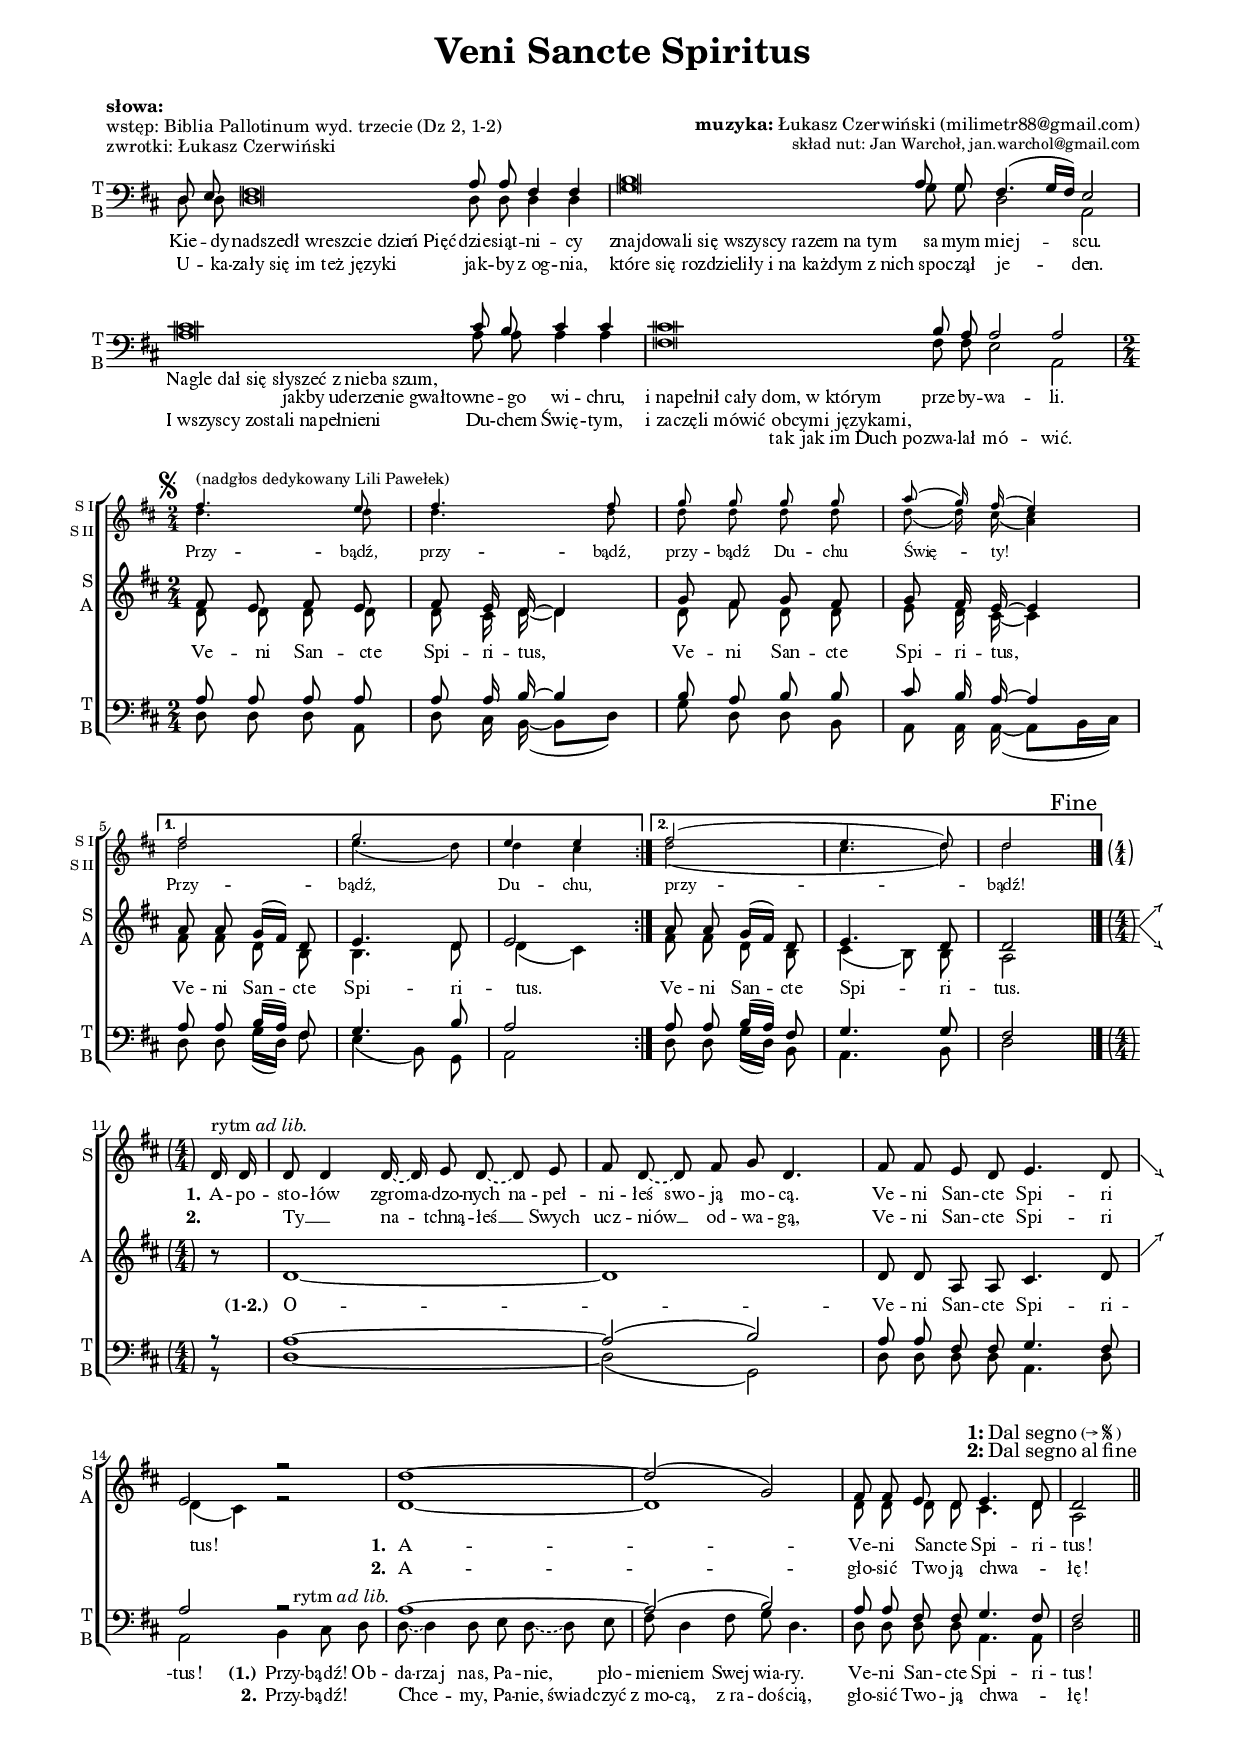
\version "2.17.6"
\include "deutsch.ly"

% MISC DEFINITIONS:

%LSR %%%%%%%%%%%%%%%%%%%%%%%%%%%%%%%%%%%%%%%%%%%%%%%%%%%%%%%%%%%%%%%%
%LSR %% Store the following until
%LSR %%   %% end of include file
%LSR %% as splitStaffBarLine-1.0.ily.
%LSR %% To use it in your projects, write
%LSR %%   \include "<path-to-file/>splitStaffBarLine-1.0.ily"
%LSR %% to define the commands described below.
%LSR %%
%LSR %% Cheers,
%LSR %%   Alexander
%LSR %%%%%%%%%%%%%%%%%%%%%%%%%%%%%%%%%%%%%%%%%%%%%%%%%%%%%%%%%%%%%%%%
%LSR
%LSR %%%%%%%%%%%%%%%%%%%%%%%%%%%%%%%%%%%%%%%%%%%%%%%%%%%%%%%%%%%%%%%%
%LSR %% splitStaffBarLine
%LSR %%%%%%%%%%%%%%%%%%%%%%%%%%%%%%%%%%%%%%%%%%%%%%%%%%%%%%%%%%%%%%%%
%LSR %% Version 1.0
%LSR %% 2009, Alexander Kobel (www.a-kobel.de)
%LSR %%%%%%%%%%%%%%%%%%%%%%%%%%%%%%%%%%%%%%%%%%%%%%%%%%%%%%%%%%%%%%%%
%LSR
%LSR %%%%%%%%%%%%%%%%%%%%%%%%%%%%%%%%%%%%%%%%%%%%%%%%%%%%%%%%%%%%%%%%
%LSR %% Defines the
%LSR %%   \splitStaffBarLine
%LSR %% command, which adds arrows in north-east and south-east
%LSR %% directions at a bar line, to denote that several voices
%LSR %% sharing a staff will each continue on a staff of their own in
%LSR %% the next system.
%LSR %% Automatically inserts a break at this position, otherwise
%LSR %% the symbol does not make any sense.
%LSR %%%%%%%%%%%%%%%%%%%%%%%%%%%%%%%%%%%%%%%%%%%%%%%%%%%%%%%%%%%%%%%%
%LSR %% As a side-effect, defines the markup command
%LSR %%   \arrow-at-angle <angle> <length> <fill>
%LSR %% as a helper function, which draws an arrow of length <length>
%LSR %% at an angle of <angle> (in degrees).
%LSR %% If <fill> = #t, the arrowhead is filled.
%LSR %% Internally uses the fontsize and thickness properties, as
%LSR %% \arrow-head and \draw-line do.
%LSR %%%%%%%%%%%%%%%%%%%%%%%%%%%%%%%%%%%%%%%%%%%%%%%%%%%%%%%%%%%%%%%%
%LSR
%LSR
%LSR %% This should also work with older version, probably up
%LSR %% to <= 2.10. Please report if this is the case.

#(define-markup-command (arrow-at-angle layout props angle-deg length fill)
   (number? number? boolean?)
   (let* (
          ;; PI-OVER-180 and degrees->radians are taken from flag-styles.scm
          (PI-OVER-180 (/ (atan 1 1) 45))
          (degrees->radians (lambda (degrees) (* degrees PI-OVER-180)))
          (angle-rad (degrees->radians angle-deg))
          (target-x (* length (cos angle-rad)))
          (target-y (* length (sin angle-rad))))
     (interpret-markup layout props
                       (markup
                        #:translate (cons (/ target-x 2) (/ target-y 1.4))
                        #:rotate angle-deg
                        #:translate (cons (/ length -2) 0)
                        #:concat (#:draw-line (cons length 0)	
                                              #:arrow-head X RIGHT fill)))))

splitStaffBarLineMarkup = \markup
\with-dimensions #'(0 . 0) #'(0 . 0)
\translate #'(4.5 . 0) {
  \combine
    \arrow-at-angle #45 #(sqrt 8) ##f
    \arrow-at-angle #-45 #(sqrt 8) ##f
}

joinStaffUpMarkup = \markup \with-dimensions #'(0 . 0) #'(0 . 0) {
  \arrow-at-angle #45 #(sqrt 8) ##f
}

joinStaffDownMarkup = \markup \with-dimensions #'(0 . 0) #'(0 . 0) {
  \arrow-at-angle #-45 #(sqrt 8) ##f
}

splitStaffBarLine = {
  \once \override Staff.BarLine #'stencil =
    #(lambda (grob)
       (ly:stencil-combine-at-edge
        (ly:bar-line::print grob)
        X RIGHT
        (grob-interpret-markup grob splitStaffBarLineMarkup)
        0))
  \break
}

joinStaffUp = {
  \once \override Staff.BarLine #'stencil =
    #(lambda (grob)
       (ly:stencil-combine-at-edge
        (ly:bar-line::print grob)
        X RIGHT
        (grob-interpret-markup grob joinStaffUpMarkup)
        0))
  \break
}

joinStaffDown = {
  \once \override Staff.BarLine #'stencil =
    #(lambda (grob)
       (ly:stencil-combine-at-edge
        (ly:bar-line::print grob)
        X RIGHT
        (grob-interpret-markup grob joinStaffDownMarkup)
        0))
  \break
}



#(set-global-staff-size 15.5)

\paper {
  page-count = #1
  ragged-last-bottom = ##f
  %ragged-bottom = ##t
  system-system-spacing #'padding = #4
  %score-system-spacing #'basic-distance = #23
  top-markup-spacing #'basic-distance = #1.5
  markup-system-spacing #'basic-distance = #17.7
  print-page-number = ##f
  indent = 0 \mm
  left-margin = 18 \mm
  right-margin = 17 \mm

}

% MISC DEFINITIONS:

%LSR %%%%%%%%%%%%%%%%%%%%%%%%%%%%%%%%%%%%%%%%%%%%%%%%%%%%%%%%%%%%%%%%
%LSR %% Store the following until
%LSR %%   %% end of include file
%LSR %% as splitStaffBarLine-1.0.ily.
%LSR %% To use it in your projects, write
%LSR %%   \include "<path-to-file/>splitStaffBarLine-1.0.ily"
%LSR %% to define the commands described below.
%LSR %%
%LSR %% Cheers,
%LSR %%   Alexander
%LSR %%%%%%%%%%%%%%%%%%%%%%%%%%%%%%%%%%%%%%%%%%%%%%%%%%%%%%%%%%%%%%%%
%LSR
%LSR %%%%%%%%%%%%%%%%%%%%%%%%%%%%%%%%%%%%%%%%%%%%%%%%%%%%%%%%%%%%%%%%
%LSR %% splitStaffBarLine
%LSR %%%%%%%%%%%%%%%%%%%%%%%%%%%%%%%%%%%%%%%%%%%%%%%%%%%%%%%%%%%%%%%%
%LSR %% Version 1.0
%LSR %% 2009, Alexander Kobel (www.a-kobel.de)
%LSR %%%%%%%%%%%%%%%%%%%%%%%%%%%%%%%%%%%%%%%%%%%%%%%%%%%%%%%%%%%%%%%%
%LSR
%LSR %%%%%%%%%%%%%%%%%%%%%%%%%%%%%%%%%%%%%%%%%%%%%%%%%%%%%%%%%%%%%%%%
%LSR %% Defines the
%LSR %%   \splitStaffBarLine
%LSR %% command, which adds arrows in north-east and south-east
%LSR %% directions at a bar line, to denote that several voices
%LSR %% sharing a staff will each continue on a staff of their own in
%LSR %% the next system.
%LSR %% Automatically inserts a break at this position, otherwise
%LSR %% the symbol does not make any sense.
%LSR %%%%%%%%%%%%%%%%%%%%%%%%%%%%%%%%%%%%%%%%%%%%%%%%%%%%%%%%%%%%%%%%
%LSR %% As a side-effect, defines the markup command
%LSR %%   \arrow-at-angle <angle> <length> <fill>
%LSR %% as a helper function, which draws an arrow of length <length>
%LSR %% at an angle of <angle> (in degrees).
%LSR %% If <fill> = #t, the arrowhead is filled.
%LSR %% Internally uses the fontsize and thickness properties, as
%LSR %% \arrow-head and \draw-line do.
%LSR %%%%%%%%%%%%%%%%%%%%%%%%%%%%%%%%%%%%%%%%%%%%%%%%%%%%%%%%%%%%%%%%
%LSR
%LSR
%LSR %% This should also work with older version, probably up
%LSR %% to <= 2.10. Please report if this is the case.

#(define-markup-command (arrow-at-angle layout props angle-deg length fill)
   (number? number? boolean?)
   (let* (
          ;; PI-OVER-180 and degrees->radians are taken from flag-styles.scm
          (PI-OVER-180 (/ (atan 1 1) 45))
          (degrees->radians (lambda (degrees) (* degrees PI-OVER-180)))
          (angle-rad (degrees->radians angle-deg))
          (target-x (* length (cos angle-rad)))
          (target-y (* length (sin angle-rad))))
     (interpret-markup layout props
                       (markup
                        #:translate (cons (/ target-x 2) (/ target-y 1.4))
                        #:rotate angle-deg
                        #:translate (cons (/ length -2) 0)
                        #:concat (#:draw-line (cons length 0)	
                                              #:arrow-head X RIGHT fill)))))

splitStaffBarLineMarkup = \markup
\with-dimensions #'(0 . 0) #'(0 . 0)
\translate #'(4.5 . 0) {
  \combine
    \arrow-at-angle #45 #(sqrt 8) ##f
    \arrow-at-angle #-45 #(sqrt 8) ##f
}

joinStaffUpMarkup = \markup \with-dimensions #'(0 . 0) #'(0 . 0) {
  \arrow-at-angle #45 #(sqrt 8) ##f
}

joinStaffDownMarkup = \markup \with-dimensions #'(0 . 0) #'(0 . 0) {
  \arrow-at-angle #-45 #(sqrt 8) ##f
}

splitStaffBarLine = {
  \once \override Staff.BarLine #'stencil =
    #(lambda (grob)
       (ly:stencil-combine-at-edge
        (ly:bar-line::print grob)
        X RIGHT
        (grob-interpret-markup grob splitStaffBarLineMarkup)
        0))
  \break
}

joinStaffUp = {
  \once \override Staff.BarLine #'stencil =
    #(lambda (grob)
       (ly:stencil-combine-at-edge
        (ly:bar-line::print grob)
        X RIGHT
        (grob-interpret-markup grob joinStaffUpMarkup)
        0))
  \break
}

joinStaffDown = {
  \once \override Staff.BarLine #'stencil =
    #(lambda (grob)
       (ly:stencil-combine-at-edge
        (ly:bar-line::print grob)
        X RIGHT
        (grob-interpret-markup grob joinStaffDownMarkup)
        0))
  \break
}


startParenthesis = {
  \once \override ParenthesesItem #'stencils = #(lambda (grob)
						  (let ((par-list (parentheses-item::calc-parenthesis-stencils grob))
							(right-par (grob-interpret-markup grob (markup #:null))))
						    (list (car par-list)right-par )))
}

endParenthesis = {
  \once \override ParenthesesItem #'stencils = #(lambda (grob)
						  (let ((par-list (parentheses-item::calc-parenthesis-stencils grob))
							(left-par (grob-interpret-markup grob (markup #:null))))
						    (list left-par (cadr par-list))))
}

% customInstrument = { \set Voice.midiInstrument = "Flute" }
customInstrument = { \set Voice.midiInstrument = "Choir Aahs" }

customInstrumentS = \customInstrument
customInstrumentA = \customInstrument
customInstrumentT = \customInstrument
customInstrumentB = \customInstrument

instrumentNameTB = {
  \set Staff.instrumentName = \markup \column \right-align { T B }
  \set Staff.shortInstrumentName = \markup \column \right-align { T B }
}
instrumentNameSA = {
  \set Staff.instrumentName = \markup \column \right-align { S A }
  \set Staff.shortInstrumentName = \markup \column \right-align { S A }
}
instrumentNameTop = {
  \set Staff.instrumentName = \markup \column \right-align { "S I" "S II" }
  \set Staff.shortInstrumentName = \markup \column \right-align { "S I" "S II" }
}

% CONTENT BEGINGS HERE:

\header	{
  title = \markup \column {
    \larger \larger "Veni Sancte Spiritus"
    \vspace #0.5
  }
  subtitle = ""
  composer = \markup \override #'(baseline-skip . 2.3)
  \right-column {
    " "
    \line { \bold "muzyka:" Łukasz Czerwiński (milimetr88@gmail.com) }
    \small "skład nut: Jan Warchoł, jan.warchol@gmail.com"
  }
  poet = \markup \override #'(baseline-skip . 2.5) \column {
    \bold "słowa:"
    "wstęp: Biblia Pallotinum wyd. trzecie (Dz 2, 1-2)"
    "zwrotki: Łukasz Czerwiński"
  }

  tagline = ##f
}

commonprops = {
  \key d \major
  \tempo 4=75
  \autoBeamOff
  \set Score.tempoHideNote = ##t
  \override Staff.KeySignature #'Y-extent = #'(5 . -10)
  \override NoteHead #'style = #'altdefault
  \numericTimeSignature
  \override Staff.InstrumentName #'self-alignment-X = #right
  \once \override Staff.TimeSignature #'stencil = ##f
}

% MELODY PIECES ==========================

% intro:

tenorIntro = \relative f {
  \repeat volta 2 {
  \override ParenthesesItem #'font-size = #0
  \cadenzaOn
  d8 e8 fis\breve*1/2 a8 a8 fis4 fis4 \bar"|"
  h\breve*1/2 a8 g8
  %\shape #'((0 . 0.2)(0 . 0.7)(0 . 0.7)(0 . 0.5)) Slur
  fis4. ( g16 [fis])  e2 \bar"|"
  cis'\breve*1/2 cis8 h cis4 cis4 \bar"|"
  cis\breve*1/2 h8 a8 a2 a2 \bar"|"
  \cadenzaOff
  }
}

bassIntro = \relative f {
  \repeat volta 2 {
  \override ParenthesesItem #'font-size = #0
  \cadenzaOn
  d8 d8 d\breve*1/2 d8 d8 d4 d4 \bar"|"
  g\breve*1/2 g8 g8 d2 a2 \bar "|"
  a'\breve*1/2 a8 a8 a4 a4  \bar "|"
  fis\breve*1/2fis8 fis8 e2 a,2 \bar"|"
  \cadenzaOff
  }
}

% refrain:

topIRefrain = \relative f'' {
  \repeat volta 2 {
    <>^\markup \small "(nadgłos dedykowany Lili Pawełek)"
    fis4. e8 | fis4. fis8 |
    g8 g g g | a8( g16) fis( e4) |
  }
  \alternative {
    { \break fis2 | g | e4 e4 }
    { 
      \shape #'((0.2 . -1)(1 . -0.8)(-0.7 . -0.8)(-0.2 . -1)) Slur
      fis2( | e4. d8) | d2 }
  }
}

topIIRefrain = \relative f'' {
  \repeat volta 2 {
    d4. d8 | d4. d8 |
    d8 d d d | d8( d16) cis( <a cis>4) |
  }
  \alternative {
    { d2 | e4.( d8) | d4 cis4 }
    {
      \shape #'((0 . 0.9)(0 . 0.6)(0 . 0.6)(0 . 0.9)) Slur
      d2( | cis4. d8) | d2 }
  }
}

sopranoRefrain = \relative f' {
  \mark \markup \large \musicglyph #"scripts.segno"
  \time 2/4
  \repeat volta 2 {
    fis8 e8 fis8 e8 | fis8 e16 d16 ~ d4 |
    g8 fis g fis    | g8 fis16 e16 ~ e4 |
  }
  \alternative {
    { a8 a g16 ([fis]) d8 | e4. d8 | e2 }
    { a8 a g16 ([fis]) d8 | e4. d8 | d2 }
  }
  \override Score.RehearsalMark #'break-visibility = #'#(#t #f #f)
  \override Score.RehearsalMark #'self-alignment-X = #RIGHT
  \mark "Fine"
  \bar "|."
}

altoRefrain = \relative f' {
  \repeat volta 2 {
    d8 d d d     | d8 cis16 d16 ~ d4 |
    d8 fis d d     | e8 d16 cis16 ~ cis4 |
  }
  \alternative {
    { fis8 fis d8 h8 | h4. d8 | d4 (cis4) }
    { fis8 fis d8 h8 | cis4 (h8) h8 | a2 }
  }
}

tenorRefrain = \relative c' {
  \repeat volta 2 {
    a8 a a a     | a8 a16 h16 ~ h4 |
    h8 a h h     | cis8 h16 a16 ~ a4 |
  }
  \alternative {
    { a8 a
      \once \override Beam #'positions = #'(4.8 . 4.4)
      \shape #'((0 . -0.2)(0 . -0.6)(0 . -0.6)(0 . -0.2)) Slur
      h16 ([a16]) fis8 | g4. h8 | a2 }
    { a8 a
      \once \override Beam #'positions = #'(4.8 . 4.4)
      \shape #'((0 . -0.2)(0 . -0.6)(0 . -0.6)(0 . -0.2)) Slur
      h16 ([a16]) fis8 | g4. g8 | fis2 }
  }
}

bassRefrain = \relative f {
  \repeat volta 2 {
    d8 d d a     | d8 cis16 h16 ( ~h8 [d8)] |
  % g8 d g, d'  | <a' a,>8. <d, a>16 a8 [(b16 cis16)] |
    g8 d d h  | a8 a16 a16 ( ~ a8 [h16 cis16)] |
  }
  \alternative {
    { d8 d g16 ([d16]) fis8 | e4 (h8) g8 | a2 }
    { d8 d g16 ([d16]) h8 | a4. h8 | d2 }
  }
}

% verse:

sopranoVerseI = \relative f' {
  \override Score.TimeSignature #'stencil =
  #(lambda (grob)
	  (parenthesize-stencil 
	    (ly:time-signature::print grob) 0.1 0.4 0.4 0.3 ))
  \time 4/4
  \cadenzaOn
  \tieDashed \set melismaBusyProperties = ##f
  d16 ^\markup {"rytm" \italic "ad lib."} d16 \bar "|"
  \cadenzaOff
  d8 d4 d16~ d e8 d8~ d e |
  fis d~ d fis g d4. |
  fis8 fis e d e4. d8 |
  \joinStaffDown
  \tieSolid \unset melismaBusyProperties
  \break
}

sopranoVerseII = \relative f' {
  \tieSolid \unset melismaBusyProperties
  e2 r2
  \once \override DynamicText #'stencil = ##f d'1 \pp ~ d2 (g,2)
  \once \override DynamicText #'stencil = ##f fis8 \mf fis e d e4. d8 | d2
  \mark \markup \smaller \column {
    \line {
      \bold 1: Dal segno \scale #'(0.8 . 0.8) {
	(→ \raise #1 \tiny \musicglyph #"scripts.segno" ) 
      }
    }
    \line {
      \bold 2: Dal segno al fine
    }
  }
  \bar "||"
}

altoVerse = \relative f' {
  \set Staff.instrumentName = "A"
  \set Staff.shortInstrumentName = "A"
  \oneVoice
  r8 d1 ~ d1
  d8 d a a cis4. d8
  \voiceTwo
  \instrumentNameSA
  \joinStaffUp
  d4( cis4) r2
  d1 ~ d1
  d8 d d d cis4. d8 a2
}

tenorVerse = \relative c' {
  r8 a1 ~ a2 (h2)
  a8 a fis fis g4. fis8 a2 r2
  a1 ~ a2 (h2)
  a8 a fis fis g4. fis8 fis2
}

bassVerse = \relative f {
  r8 d1 ~ d2 (g,2)
  \override TextScript #'X-offset = #-3.5
  d'8 d d d a4. d8 a2 h4 cis8
  ^\markup {"rytm" \italic "ad lib."}
  \once \override DynamicText #'stencil = ##f d8 \f
  \tieDashed \set melismaBusyProperties = ##f
  d8~ d4 d8 e8 d8~ d8 e8 |
  fis8 d4 fis8 g d4. |
  \once \override DynamicText #'stencil = ##f d8 \mf d d d a4. a8 d2
}

% LYRICS ====================================

veniExclaim = \lyricmode {
  Ve -- ni San -- cte Spi -- ri -- tus!
}

glosic = \lyricmode {
  gło -- sić Two -- ją chwa -- _ łę!
}

introText =  \lyricmode {
  "Kie" -- dy
  \once \override LyricText #'X-offset = #-1.5
  "nadszedł wreszcie dzień Pięć" -- dzie -- siąt -- ni -- cy
  \once \override LyricText #'X-offset = #-1.5
  "znajdowali się wszyscy razem na tym" sa -- mym miej -- scu.
  \once \override LyricText #'X-offset = #-1.5
  \markup \raise #2.3 \override #'(baseline-skip . 0.4) \column {
    \line { "Nagle dał się słyszeć z nieba szum," }
    \line { "                       jakby uderzenie gwałto" }
  }
  -- wne -- go wi -- chru,
  \once \override LyricText #'X-offset = #-1.5
  "i napełnił cały dom, w którym" prze -- by -- wa -- li.
}

introTextII =  \lyricmode {
  U -- ka --
  \once \override LyricText #'X-offset = #-1.5
  "zały się im też języki" jak -- by z_og -- nia,
  \once \override LyricText #'X-offset = #-1.5
  "które się rozdzieliły i na każdym z nich" spo -- czął je -- den.
  \once \override LyricText #'X-offset = #-1.5
  "I wszyscy zostali napełnieni"
  \markup \bold Du --
  \markup \bold chem
  \markup \bold Świę --
  \markup \bold tym,
  \once \override LyricText #'X-offset = #-1.5
  \override LyricHyphen #'extra-offset = #'(0 . -2.3)
  \markup \override #'(baseline-skip . 0.4) \column {
    \line { "i zaczęli mówić obcymi językami," }
    \line { "                         tak jak im Duch po" }
  }
  --
  \override LyricText #'extra-offset = #'(0 . -2.3)
  zwa -- lał mó -- wić.
  \revert LyricText #'extra-offset
  \revert LyricHyphen #'extra-offset
}

refrainText = \lyricmode {
  Ve -- ni San -- cte Spi -- ri -- tus,
  Ve -- ni San -- cte Spi -- ri -- tus,
  Ve -- ni San -- cte Spi -- ri -- tus.
  Ve -- ni San -- cte Spi -- ri -- tus.
}

refrainTopText = \lyricmode {
  Przy -- bądź, przy -- bądź, przy -- bądź
  Du -- chu Świę -- ty!
  Przy -- bądź, Du -- chu, przy -- bądź!
}

verseSopranoText = \lyricmode {
  \set stanza = "1."
  A -- po -- sto -- łów zgro -- ma -- dzo -- nych
  na -- peł -- ni -- łeś swo -- ją mo -- cą.
  \veniExclaim
  A --
  \veniExclaim
}

verseIISoprano = \lyricmode {
  \set stanza = "2." _ _ Ty __ _ na -- _ tchną -- łeś __ _
  Swych ucz -- niów __ _ od -- wa -- gą,
  \veniExclaim
}

verseAltoText = \lyricmode {
  \set stanza = "(1-2.)"
  O --
  \veniExclaim
  \set stanza = "1."
  A --
  \veniExclaim
}

verseIIAltoText = \lyricmode {
  \repeat unfold 36 { \skip 4 }
  \set stanza = "2."
  A --
  \glosic
}

verseTenorText = \lyricmode { \verseAltoText }

verseBassText = \lyricmode {
  -tus!
  \set stanza = "(1.)"
  Przy -- bądź! Ob -- da -- rzaj nas, Pa -- nie, _
  pło -- mie -- niem Swej wia -- ry.
  \veniExclaim
}

verseIIBass = \lyricmode {
  \set stanza = "2."
  Przy -- bądź! \skip 4
  Chce -- _ my, Pa -- nie, świad -- czyć z_mo -- cą,
  z_ra -- do -- ścią,
  \glosic
}

\score {
  \new ChoirStaff <<
    \new Staff = top \with {
      fontSize = #-2
      \override StaffSymbol.staff-space = #(magstep -2)
      \override StaffSymbol.thickness = #(magstep -1)
    }{
      \clef treble
      \instrumentNameTop
      <<
	\new Voice = topI {
	  \voiceOne
	  \commonprops
	  \customInstrumentS
	  \new Devnull {
	    \tenorIntro
	  }
	  \break
	  \topIRefrain
	}
	\new Voice = topII {
	  \voiceTwo
	  \commonprops
	  \customInstrumentS
	  \new Devnull {
	    \tenorIntro
	  }
	  \break
	  \topIIRefrain
	}
      >>
    }
    \new Lyrics = toplyrics \with {
      \override LyricText #'font-size = #0
    } \lyricsto topI 
    { \refrainTopText }
    
    \new Staff = sopranosolo {
      \clef treble
      \set Staff.instrumentName = "S"
      \set Staff.shortInstrumentName = "S"
      
      \new Voice = soprano {
	\commonprops
	\customInstrumentS
	\new Devnull {
	  \tenorIntro
	}
	\break
	\new Devnull {
	  \sopranoRefrain
	}
	\break
	\sopranoVerseI
      }
    }
    \new Lyrics = soplyrics \lyricsto soprano 
    { \verseSopranoText }
    \new Lyrics = soplyricsII \lyricsto soprano
    { \verseIISoprano }

    \new Staff = women {
      \clef treble
      \instrumentNameSA
      <<
	\new Voice = soprano {
	  \voiceOne
	  \commonprops
	  \customInstrumentS
	  \new Devnull {
	    \tenorIntro
	  }
	  \break
	  \sopranoRefrain
	  \splitStaffBarLine
	  \new Devnull {
	    \sopranoVerseI
	  }
	  \sopranoVerseII
	}
	\new Voice = alto {
	  \voiceTwo
	  \commonprops
	  \new Devnull {
	    \tenorIntro
	  }
	  \customInstrumentA
	  \altoRefrain
	  \altoVerse
	}
      >>
    }
    \new Lyrics = womenlyrics \with {
      \override VerticalAxisGroup #'staff-affinity = #CENTER
      \override VerticalAxisGroup #'nonstaff-relatedstaff-spacing #'padding = #0.7
    }
    \lyricsto alto 
    { \refrainText \verseAltoText }
    \new Lyrics = womenlyricsII \lyricsto alto 
    { \verseIIAltoText }

    \new Staff = men {
      \clef bass
      \instrumentNameTB
      <<
	\new Voice = tenor {
	  \voiceOne
	  \commonprops
	  \customInstrumentT
	  \tenorIntro
	  \tenorRefrain
	  \tenorVerse
	}
	\new Voice = bass {
	  \voiceTwo
	  \commonprops
	  \customInstrumentB
	  \bassIntro
	  \bassRefrain
	  \bassVerse
	}
      >>
    }
    \new Lyrics = basslyrics \lyricsto bass
    { 
      \introText
      \repeat unfold 35 { \skip 4 }
      \verseBassText
    }
    \new Lyrics = basslyricsII \lyricsto bass
    { 
      \introTextII
      \repeat unfold 36 { \skip 4 }
      \verseIIBass
    }
  >>
  \layout {
    \context {
      \Staff
      \RemoveEmptyStaves
      \override VerticalAxisGroup #'remove-first = ##t
    }
    
    \context {
      \Lyrics 
      \override LyricText #'font-name = "Free Serif"
      %   \override LyricText #'stencil =
      %  #(lambda (grob)
      %    (ly:stencil-scale (lyric-text::print grob) 0.99 1))
    }
  }
  \midi {
    \context {
      \Staff \remove "Staff_performer"
    }
    \context {
      \Voice \consists "Staff_performer"
    }
  }
}
